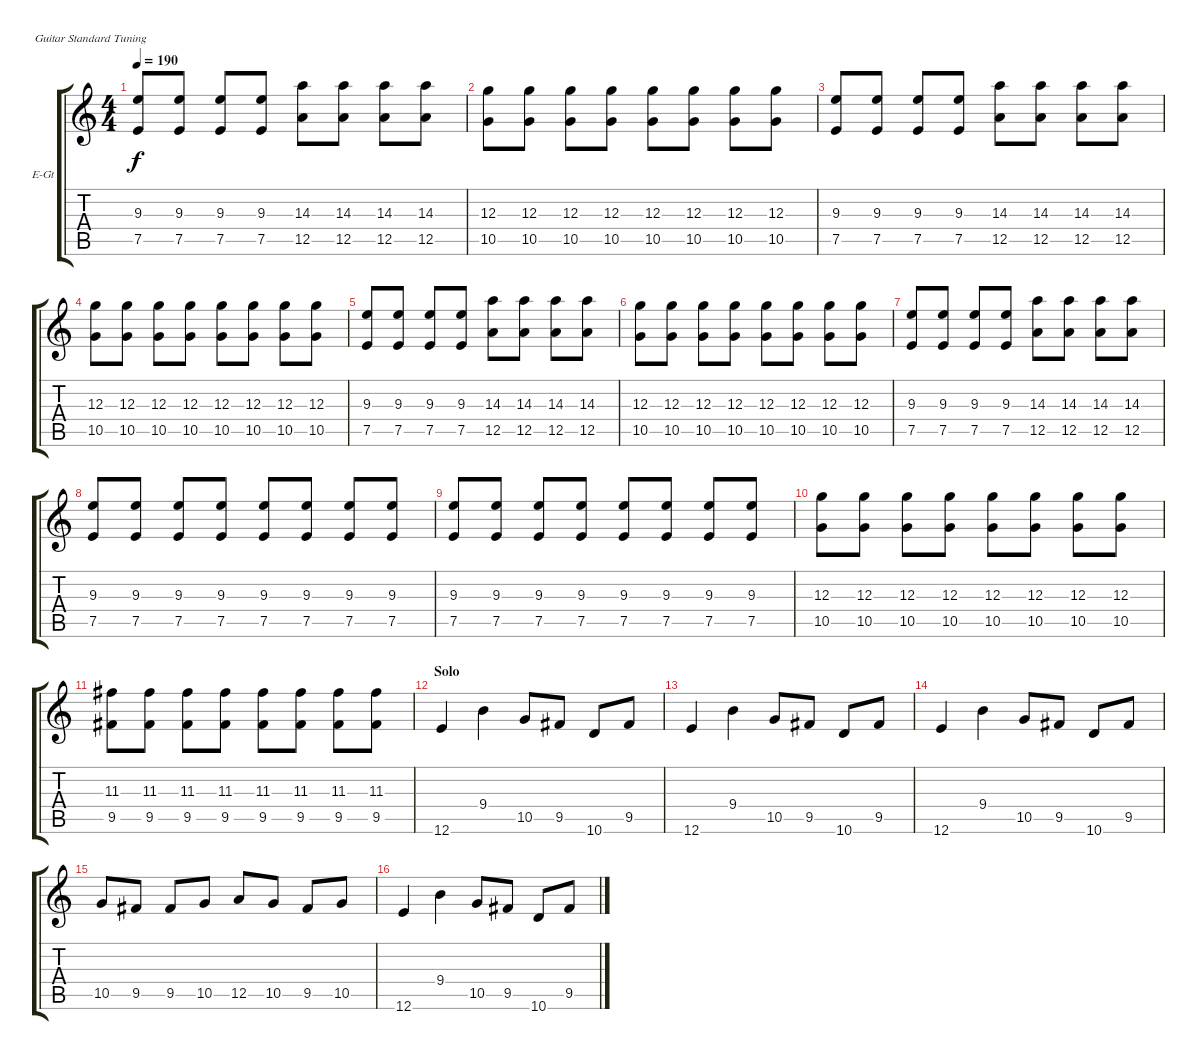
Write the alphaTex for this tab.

\defaultSystemsLayout 4
\bracketExtendMode groupsimilarinstruments
\firstSystemTrackNameOrientation horizontal
\otherSystemsTrackNameOrientation horizontal
\track ("Lead Guitar" "E-Gt") {instrument overdrivenguitar}
\staff {score tabs}
\tuning (E4 B3 G3 D3 A2 E2)
\ts (4 4)
\tempo 190
\clef g2
\ks c
(9.3 7.5).8{dy f} (9.3 7.5).8 (9.3 7.5).8 (9.3 7.5).8 (14.3 12.5).8 (14.3 12.5).8 (14.3 12.5).8 (14.3 12.5).8 |
(12.3 10.5).8 (12.3 10.5).8 (12.3 10.5).8 (12.3 10.5).8 (12.3 10.5).8 (12.3 10.5).8 (12.3 10.5).8 (12.3 10.5).8 |
(9.3 7.5).8 (9.3 7.5).8 (9.3 7.5).8 (9.3 7.5).8 (14.3 12.5).8 (14.3 12.5).8 (14.3 12.5).8 (14.3 12.5).8 |
(12.3 10.5).8 (12.3 10.5).8 (12.3 10.5).8 (12.3 10.5).8 (12.3 10.5).8 (12.3 10.5).8 (12.3 10.5).8 (12.3 10.5).8 |
(9.3 7.5).8 (9.3 7.5).8 (9.3 7.5).8 (9.3 7.5).8 (14.3 12.5).8 (14.3 12.5).8 (14.3 12.5).8 (14.3 12.5).8 |
(12.3 10.5).8 (12.3 10.5).8 (12.3 10.5).8 (12.3 10.5).8 (12.3 10.5).8 (12.3 10.5).8 (12.3 10.5).8 (12.3 10.5).8 |
(9.3 7.5).8 (9.3 7.5).8 (9.3 7.5).8 (9.3 7.5).8 (14.3 12.5).8 (14.3 12.5).8 (14.3 12.5).8 (14.3 12.5).8 |
(9.3 7.5).8 (9.3 7.5).8 (9.3 7.5).8 (9.3 7.5).8 (9.3 7.5).8 (9.3 7.5).8 (9.3 7.5).8 (9.3 7.5).8 |
(9.3 7.5).8 (9.3 7.5).8 (9.3 7.5).8 (9.3 7.5).8 (9.3 7.5).8 (9.3 7.5).8 (9.3 7.5).8 (9.3 7.5).8 |
(12.3 10.5).8 (12.3 10.5).8 (12.3 10.5).8 (12.3 10.5).8 (12.3 10.5).8 (12.3 10.5).8 (12.3 10.5).8 (12.3 10.5).8 |
(11.3 9.5).8 (11.3 9.5).8 (11.3 9.5).8 (11.3 9.5).8 (11.3 9.5).8 (11.3 9.5).8 (11.3 9.5).8 (11.3 9.5).8 |
\section ("" "Solo")
12.6.4 9.4.4 10.5.8 9.5.8 10.6.8 9.5.8 |
12.6.4 9.4.4 10.5.8 9.5.8 10.6.8 9.5.8 |
12.6.4 9.4.4 10.5.8 9.5.8 10.6.8 9.5.8 |
10.5.8 9.5.8 9.5.8 10.5.8 12.5.8 10.5.8 9.5.8 10.5.8 |
12.6.4 9.4.4 10.5.8 9.5.8 10.6.8 9.5.8
